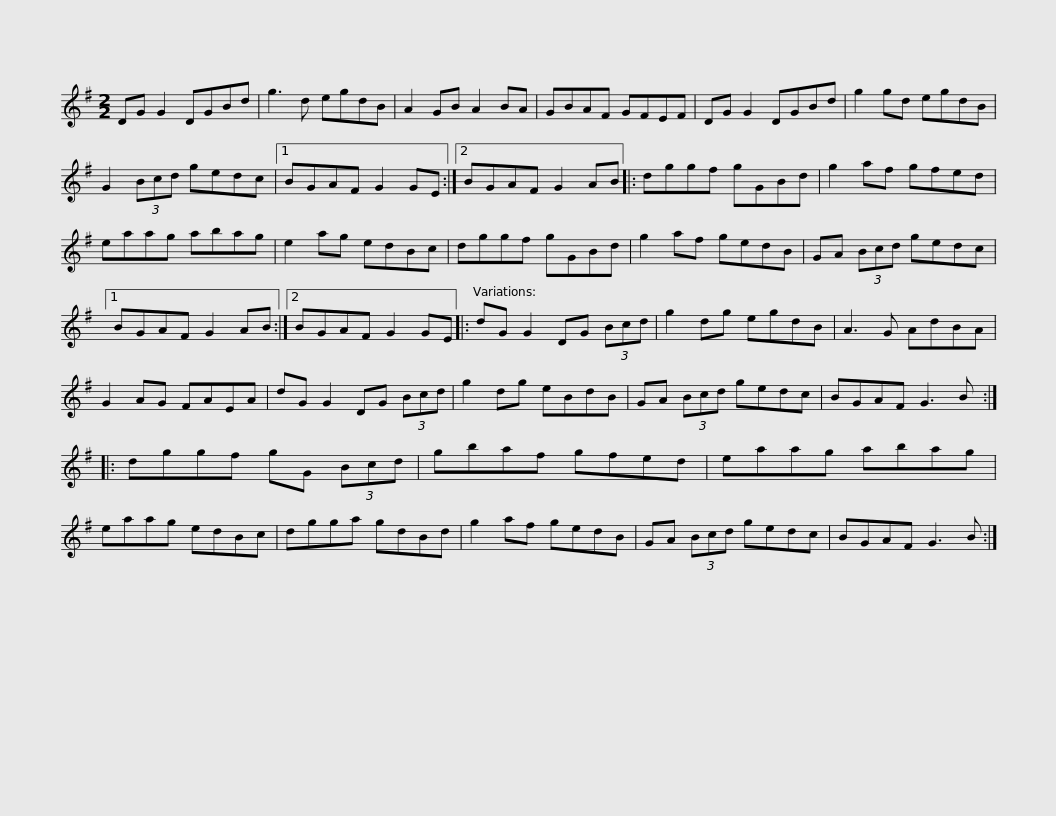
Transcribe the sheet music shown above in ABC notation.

X:1
L:1/8
M:2/2
I:linebreak $
K:G
V:1 treble
V:1
 DG G2 DGBd | g3 d egdB | A2 GB A2 BA | GBAF GFEF | DG G2 DGBd | %5
 g2 gd egdB |$ G2 (3Bcd gedc |1 BGAF G2 GE :|2 BGAF G2 AB |: dggf gGBd | %10
 g2 af gfed |$ eaag abag | e2 ag edBc | dggf gGBd | g2 af gedB | %15
 GA (3Bcd gedc |1$ BGAF G2 AB :|2 BGAF G2 GE |: dG G2 DG (3Bcd | g2 dg egdB | %20
 A3 G AdBA | G2 AG FAEA |$ dG G2 DG (3Bcd | g2 dg eBdB | GA (3Bcd gedc | %25
 BGAF G3 B :: dggf gG (3Bcd |$ gbaf gfed | eaag abag | eaag edBc | %30
 dgga gdBd | g2 af gedB |$ GA (3Bcd gedc | BGAF G3 B :| %34
